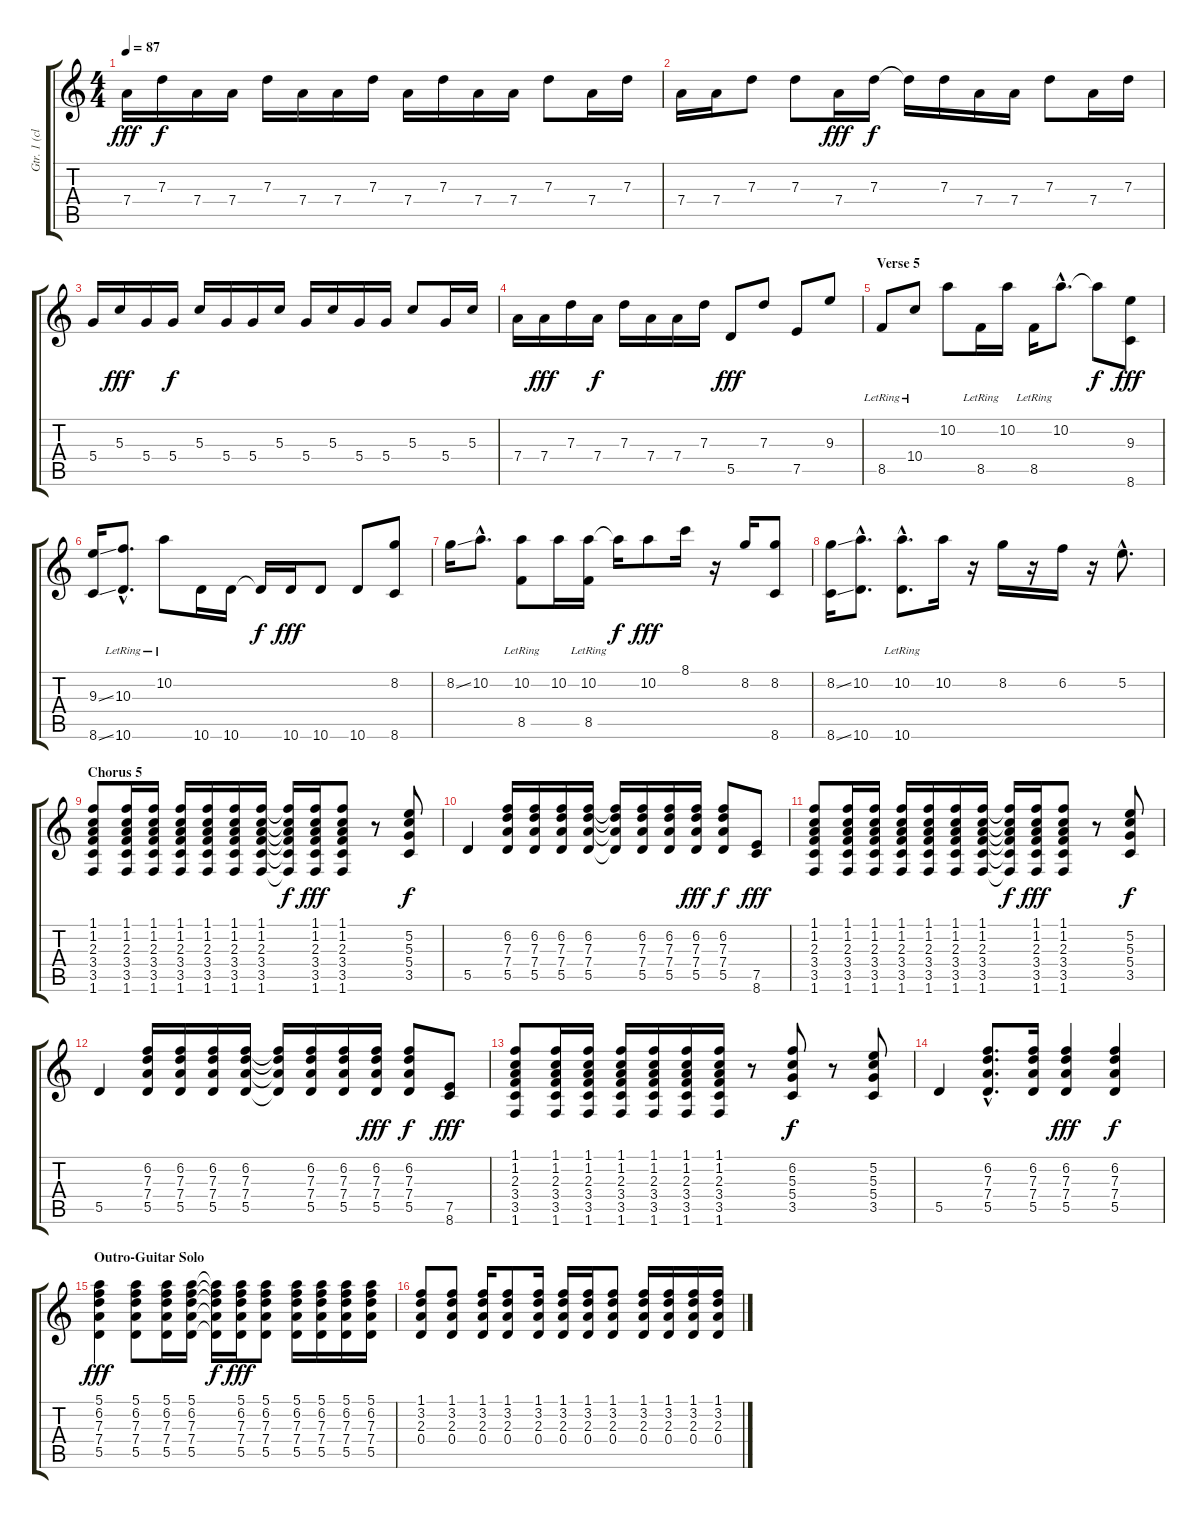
\track ("Gtr. 1 (clean)" "Gtr. 1 (cl") {instrument electricguitarjazz}
\staff {score tabs}
\tuning (E4 B3 G3 D3 A2 E2) {hide}
\ts (4 4)
\tempo 87
\clef g2
\ks c
7.4.16{dy fff} 7.3.16{dy f} 7.4.16 7.4.16 7.3.16 7.4.16 7.4.16 7.3.16 7.4.16 7.3.16 7.4.16 7.4.16 7.3.8 7.4.16 7.3.16 |
7.4.16 7.4.16 7.3.8 7.3.8 7.4.16{dy fff} 7.3.16{dy f} 7.3{t}.16 7.3.16 7.4.16 7.4.16 7.3.8 7.4.16 7.3.16 |
5.4.16 5.3.16{dy fff} 5.4.16 5.4.16{dy f} 5.3.16 5.4.16 5.4.16 5.3.16 5.4.16 5.3.16 5.4.16 5.4.16 5.3.8 5.4.16 5.3.16 |
7.4.16 7.4.16{dy fff} 7.3.16 7.4.16{dy f} 7.3.16 7.4.16 7.4.16 7.3.16 5.5.8{dy fff} 7.3.8 7.5.8 9.3.8 |
\section ("" "Verse 5")
8.5{lr}.8 10.4{lr}.8 10.2.8 8.5{lr}.16 10.2.16 8.5{lr}.16 10.2{hac}.8{d} 10.2{t}.8{dy f} (9.3 8.6).8{dy fff} |
(9.3{ss} 8.6{ss}).16 (10.3{hac} 10.6{hac lr}).8{d} 10.2{lr}.8 10.6.16 10.6.16 10.6{t}.16{dy f} 10.6.16{dy fff} 10.6.8 10.6.8 (8.2 8.6).8 |
8.2{ss}.16 10.2{hac}.8{d} (10.2 8.5{lr}).8 10.2.16 (10.2 8.5{lr}).16 10.2{t}.16{dy f} 10.2.8{dy fff} 8.1.16 r.16 8.2.16 (8.2 8.6).8 |
(8.2{ss} 8.6{ss}).16 (10.2{hac} 10.6{hac}).8{d} (10.2{hac} 10.6{hac lr}).8{d} 10.2.16 r.16 8.2.16 r.16 6.2.16 r.16 5.2{hac}.8{d} |
\section ("" "Chorus 5")
(1.1 1.2 2.3 3.4 3.5 1.6).8 (1.1 1.2 2.3 3.4 3.5 1.6).16 (1.1 1.2 2.3 3.4 3.5 1.6).16 (1.1 1.2 2.3 3.4 3.5 1.6).16 (1.1 1.2 2.3 3.4 3.5 1.6).16 (1.1 1.2 2.3 3.4 3.5 1.6).16 (1.1 1.2 2.3 3.4 3.5 1.6).16 (1.1{t} 1.2{t} 2.3{t} 3.4{t} 3.5{t} 1.6{t}).16{dy f} (1.1 1.2 2.3 3.4 3.5 1.6).16{dy fff} (1.1 1.2 2.3 3.4 3.5 1.6).8 r.8 (5.2 5.3 5.4 3.5).8{dy f} |
5.5.4 (6.2 7.3 7.4 5.5).16 (6.2 7.3 7.4 5.5).16 (6.2 7.3 7.4 5.5).16 (6.2 7.3 7.4 5.5).16 (6.2{t} 7.3{t} 7.4{t} 5.5{t}).16 (6.2 7.3 7.4 5.5).16 (6.2 7.3 7.4 5.5).16 (6.2 7.3 7.4 5.5).16{dy fff} (6.2 7.3 7.4 5.5).8{dy f} (7.5 8.6).8{dy fff} |
(1.1 1.2 2.3 3.4 3.5 1.6).8 (1.1 1.2 2.3 3.4 3.5 1.6).16 (1.1 1.2 2.3 3.4 3.5 1.6).16 (1.1 1.2 2.3 3.4 3.5 1.6).16 (1.1 1.2 2.3 3.4 3.5 1.6).16 (1.1 1.2 2.3 3.4 3.5 1.6).16 (1.1 1.2 2.3 3.4 3.5 1.6).16 (1.1{t} 1.2{t} 2.3{t} 3.4{t} 3.5{t} 1.6{t}).16{dy f} (1.1 1.2 2.3 3.4 3.5 1.6).16{dy fff} (1.1 1.2 2.3 3.4 3.5 1.6).8 r.8 (5.2 5.3 5.4 3.5).8{dy f} |
5.5.4 (6.2 7.3 7.4 5.5).16 (6.2 7.3 7.4 5.5).16 (6.2 7.3 7.4 5.5).16 (6.2 7.3 7.4 5.5).16 (6.2{t} 7.3{t} 7.4{t} 5.5{t}).16 (6.2 7.3 7.4 5.5).16 (6.2 7.3 7.4 5.5).16 (6.2 7.3 7.4 5.5).16{dy fff} (6.2 7.3 7.4 5.5).8{dy f} (7.5 8.6).8{dy fff} |
(1.1 1.2 2.3 3.4 3.5 1.6).8 (1.1 1.2 2.3 3.4 3.5 1.6).16 (1.1 1.2 2.3 3.4 3.5 1.6).16 (1.1 1.2 2.3 3.4 3.5 1.6).16 (1.1 1.2 2.3 3.4 3.5 1.6).16 (1.1 1.2 2.3 3.4 3.5 1.6).16 (1.1 1.2 2.3 3.4 3.5 1.6).16 r.8 (6.2 5.3 5.4 3.5).8{dy f} r.8 (5.2 5.3 5.4 3.5).8 |
5.5.4 (6.2{hac} 7.3{hac} 7.4{hac} 5.5{hac}).8{d} (6.2 7.3 7.4 5.5).16 (6.2 7.3 7.4 5.5).4{dy fff} (6.2 7.3 7.4 5.5).4{dy f} |
\section ("" "Outro-Guitar Solo")
(5.1 6.2 7.3 7.4 5.5).4{dy fff} (5.1 6.2 7.3 7.4 5.5).8 (5.1 6.2 7.3 7.4 5.5).16 (5.1 6.2 7.3 7.4 5.5).16 (5.1{t} 6.2{t} 7.3{t} 7.4{t} 5.5{t}).16{dy f} (5.1 6.2 7.3 7.4 5.5).16{dy fff} (5.1 6.2 7.3 7.4 5.5).8 (5.1 6.2 7.3 7.4 5.5).16 (5.1 6.2 7.3 7.4 5.5).16 (5.1 6.2 7.3 7.4 5.5).16 (5.1 6.2 7.3 7.4 5.5).16 |
(1.1 3.2 2.3 0.4).8 (1.1 3.2 2.3 0.4).8 (1.1 3.2 2.3 0.4).16 (1.1 3.2 2.3 0.4).8 (1.1 3.2 2.3 0.4).16 (1.1 3.2 2.3 0.4).16 (1.1 3.2 2.3 0.4).16 (1.1 3.2 2.3 0.4).8 (1.1 3.2 2.3 0.4).16 (1.1 3.2 2.3 0.4).16 (1.1 3.2 2.3 0.4).16 (1.1 3.2 2.3 0.4).16
